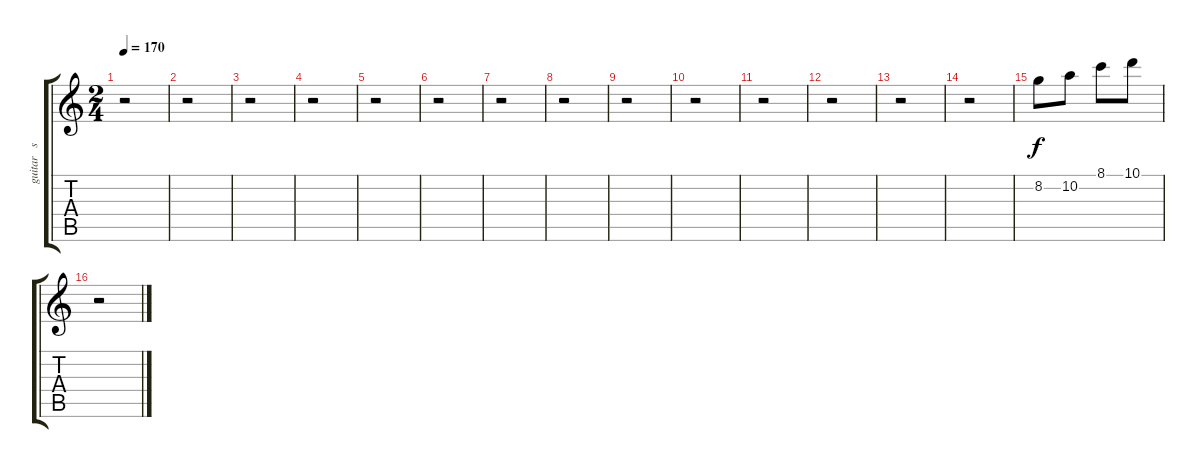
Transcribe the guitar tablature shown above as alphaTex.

\track ("guitar   solo    two" "guitar   s") {instrument overdrivenguitar}
\staff {score tabs}
\tuning (E4 B3 G3 D3 A2 E2) {hide}
\ts (2 4)
\tempo 170
\clef g2
\ks c
r.2{dy f} |
r.2 |
r.2 |
r.2 |
r.2 |
r.2 |
r.2 |
r.2 |
r.2 |
r.2 |
r.2 |
r.2 |
r.2 |
r.2 |
8.2.8 10.2.8 8.1.8 10.1.8 |
r.2
